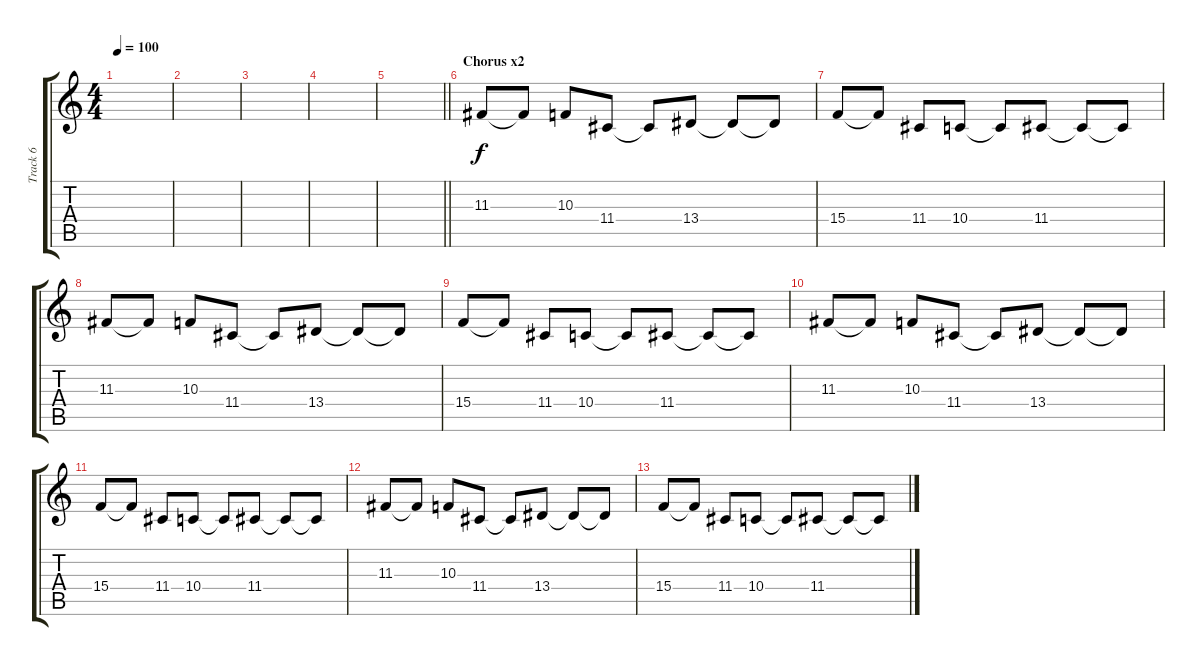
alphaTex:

\track ("Track 6" "Track 6") {instrument lead2sawtooth}
\staff {score tabs}
\tuning (E4 B3 G3 D3 A2 E2) {hide}
\ts (4 4)
\tempo 100
\clef g2
\ks c
|
|
|
|
\barLineRight lightlight
|
\section ("" "Chorus x2")
11.3.8 11.3{t}.8 10.3.8 11.4.8 11.4{t}.8 13.4.8 13.4{t}.8 13.4{t}.8 |
15.4.8 15.4{t}.8 11.4.8 10.4.8 10.4{t}.8 11.4.8 11.4{t}.8 11.4{t}.8 |
11.3.8 11.3{t}.8 10.3.8 11.4.8 11.4{t}.8 13.4.8 13.4{t}.8 13.4{t}.8 |
15.4.8 15.4{t}.8 11.4.8 10.4.8 10.4{t}.8 11.4.8 11.4{t}.8 11.4{t}.8 |
11.3.8 11.3{t}.8 10.3.8 11.4.8 11.4{t}.8 13.4.8 13.4{t}.8 13.4{t}.8 |
15.4.8 15.4{t}.8 11.4.8 10.4.8 10.4{t}.8 11.4.8 11.4{t}.8 11.4{t}.8 |
11.3.8 11.3{t}.8 10.3.8 11.4.8 11.4{t}.8 13.4.8 13.4{t}.8 13.4{t}.8 |
15.4.8 15.4{t}.8 11.4.8 10.4.8 10.4{t}.8 11.4.8 11.4{t}.8 11.4{t}.8
